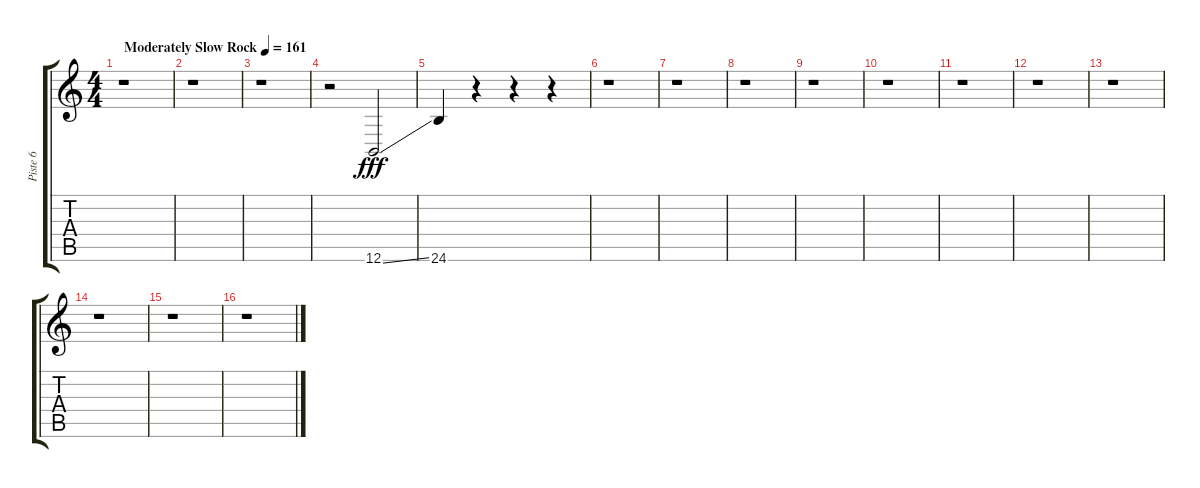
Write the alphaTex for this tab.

\track ("Piste 6" "Piste 6") {instrument lead2sawtooth}
\staff {score tabs}
\tuning (Db4 Ab3 E3 B2 Gb2 B1) {hide}
\ts (4 4)
\tempo (161 "Moderately Slow Rock")
\clef g2
\ks c
r.1{dy fff instrument lead2sawtooth} |
r.1 |
r.1 |
r.2 12.6{ss}.2 |
24.6.4 r.4 r.4 r.4 |
r.1 |
r.1 |
r.1 |
r.1 |
r.1 |
r.1 |
r.1 |
r.1 |
r.1 |
r.1 |
r.1
